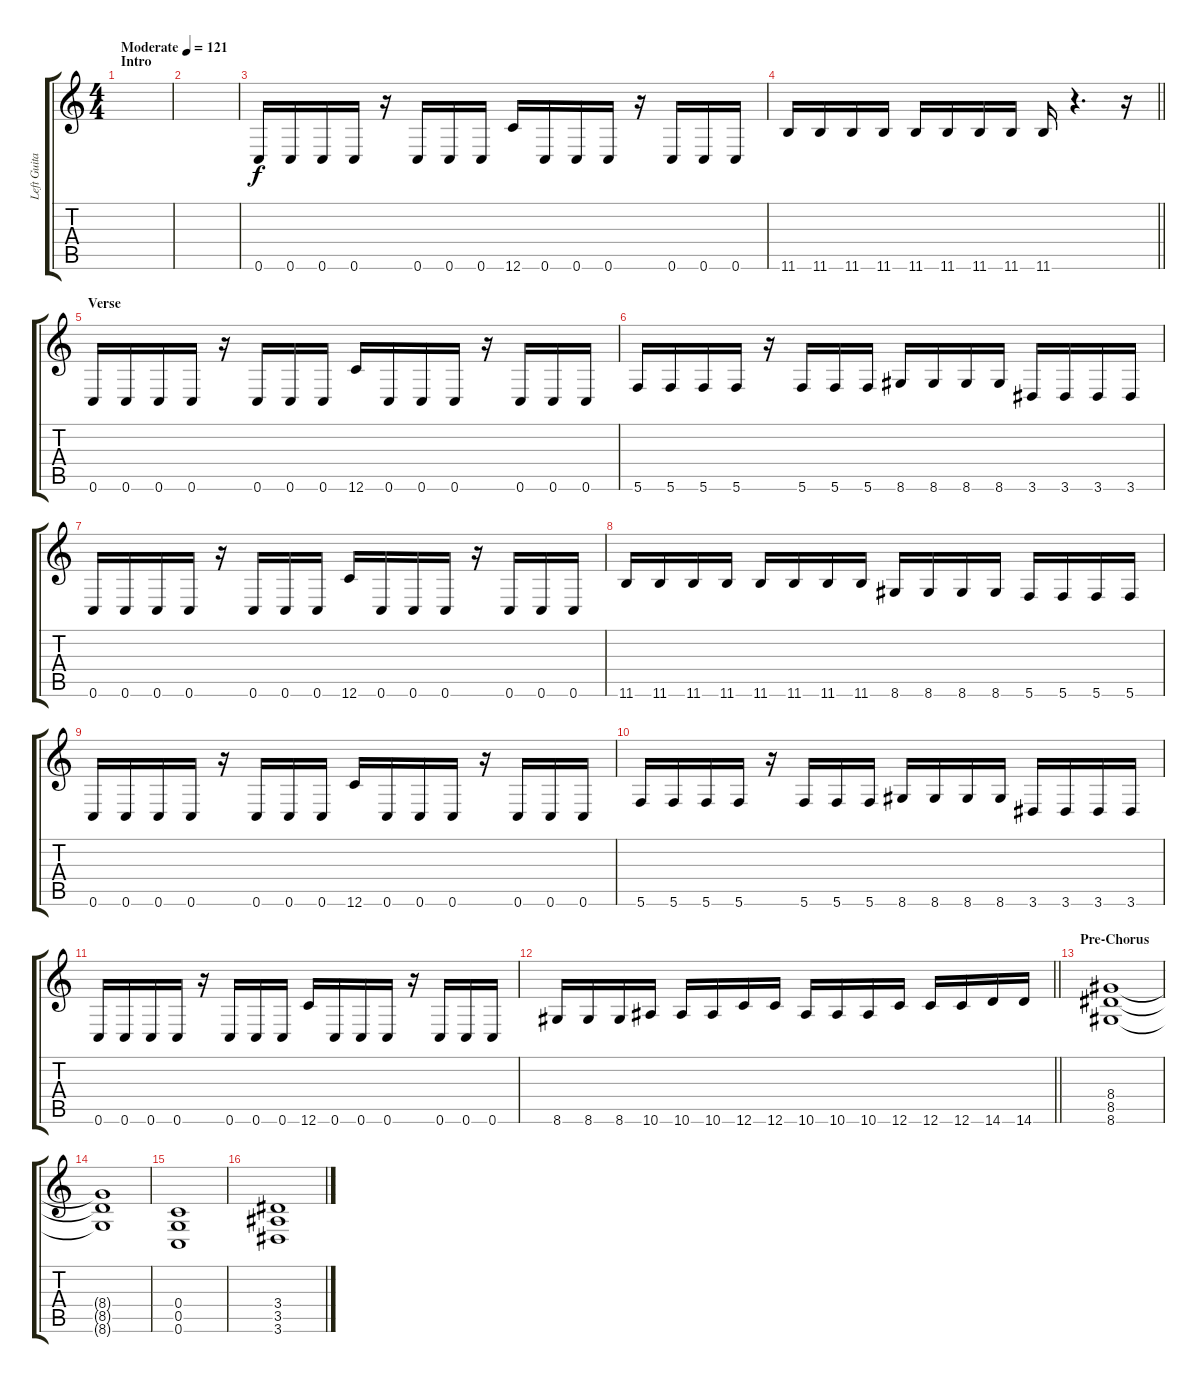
\track ("Left Guitar" "Left Guita") {instrument distortionguitar}
\staff {score tabs}
\tuning (D4 A3 F3 C3 G2 C2) {hide}
\ts (4 4)
\section ("" "Intro")
\tempo (121 "Moderate")
\clef g2
\ks c
|
|
0.6.16 0.6.16 0.6.16 0.6.16 r.16 0.6.16 0.6.16 0.6.16 12.6.16 0.6.16 0.6.16 0.6.16 r.16 0.6.16 0.6.16 0.6.16 |
\barLineRight lightlight
11.6.16 11.6.16 11.6.16 11.6.16 11.6.16 11.6.16 11.6.16 11.6.16 11.6.16 r.4{d} r.16 |
\section ("" "Verse")
0.6.16 0.6.16 0.6.16 0.6.16 r.16 0.6.16 0.6.16 0.6.16 12.6.16 0.6.16 0.6.16 0.6.16 r.16 0.6.16 0.6.16 0.6.16 |
5.6.16 5.6.16 5.6.16 5.6.16 r.16 5.6.16 5.6.16 5.6.16 8.6.16 8.6.16 8.6.16 8.6.16 3.6.16 3.6.16 3.6.16 3.6.16 |
0.6.16 0.6.16 0.6.16 0.6.16 r.16 0.6.16 0.6.16 0.6.16 12.6.16 0.6.16 0.6.16 0.6.16 r.16 0.6.16 0.6.16 0.6.16 |
11.6.16 11.6.16 11.6.16 11.6.16 11.6.16 11.6.16 11.6.16 11.6.16 8.6.16 8.6.16 8.6.16 8.6.16 5.6.16 5.6.16 5.6.16 5.6.16 |
0.6.16 0.6.16 0.6.16 0.6.16 r.16 0.6.16 0.6.16 0.6.16 12.6.16 0.6.16 0.6.16 0.6.16 r.16 0.6.16 0.6.16 0.6.16 |
5.6.16 5.6.16 5.6.16 5.6.16 r.16 5.6.16 5.6.16 5.6.16 8.6.16 8.6.16 8.6.16 8.6.16 3.6.16 3.6.16 3.6.16 3.6.16 |
0.6.16 0.6.16 0.6.16 0.6.16 r.16 0.6.16 0.6.16 0.6.16 12.6.16 0.6.16 0.6.16 0.6.16 r.16 0.6.16 0.6.16 0.6.16 |
\barLineRight lightlight
8.6.16 8.6.16 8.6.16 10.6.16 10.6.16 10.6.16 12.6.16 12.6.16 10.6.16 10.6.16 10.6.16 12.6.16 12.6.16 12.6.16 14.6.16 14.6.16 |
\section ("" "Pre-Chorus")
(8.4 8.5 8.6).1 |
(8.4{t} 8.5{t} 8.6{t}).1 |
(0.4 0.5 0.6).1 |
(3.4 3.5 3.6).1
